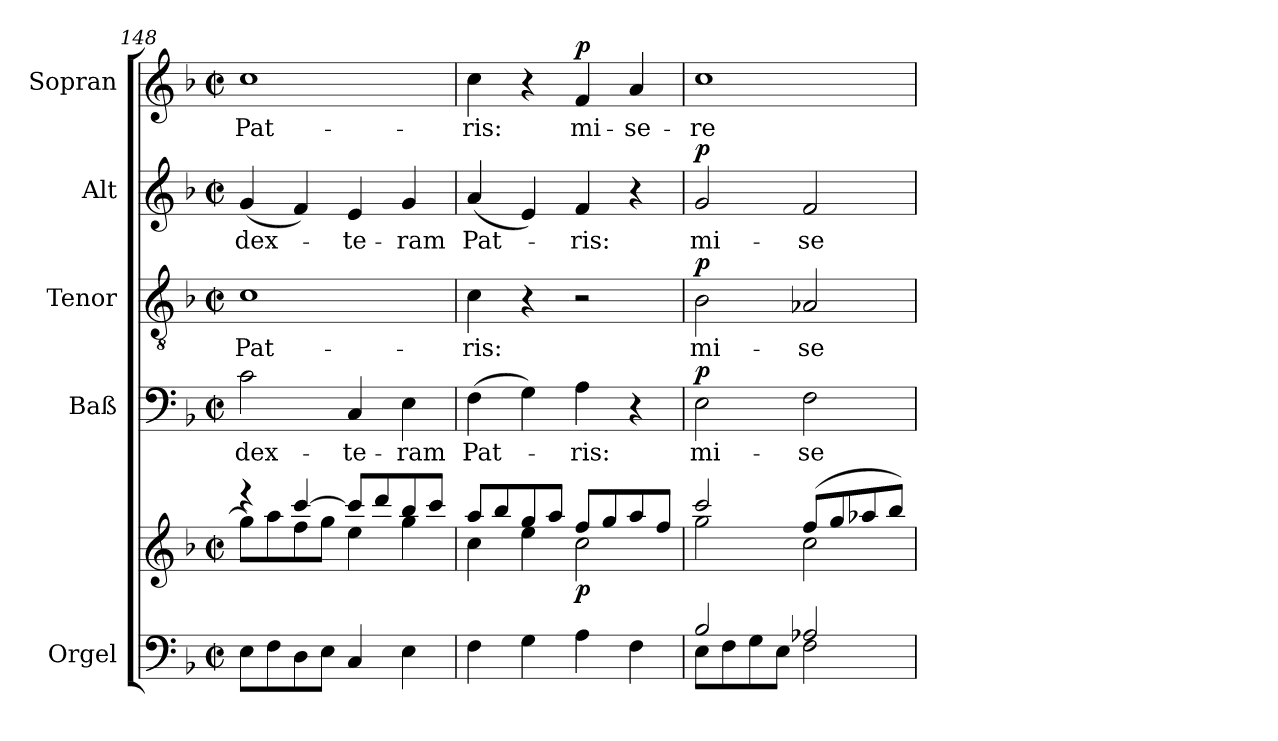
**kern	**kern	**dynam	**kern	**text	**dynam	**kern	**text	**dynam	**kern	**text	**dynam	**kern	**text	**dynam
*part5	*part5	*part5	*part4	*part4	*part4	*part3	*part3	*part3	*part2	*part2	*part2	*part1	*part1	*part1
*staff6	*staff5	*staff5/6	*staff4	*staff4	*staff4	*staff3	*staff3	*staff3	*staff2	*staff2	*staff2	*staff1	*staff1	*staff1
*I"Orgel	*	*	*I"Baß	*	*	*I"Tenor	*	*	*I"Alt	*	*	*I"Sopran	*	*
*I'Org.	*	*	*	*	*	*	*	*	*	*	*	*	*	*
*clefF4	*clefG2	*	*clefF4	*	*	*clefGv2	*	*	*clefG2	*	*	*clefG2	*	*
*k[b-]	*k[b-]	*	*k[b-]	*	*	*k[b-]	*	*	*k[b-]	*	*	*k[b-]	*	*
*F:	*F:	*	*F:	*	*	*F:	*	*	*F:	*	*	*F:	*	*
*M2/2	*M2/2	*	*M2/2	*	*	*M2/2	*	*	*M2/2	*	*	*M2/2	*	*
*met(c|)	*met(c|)	*	*met(c|)	*	*	*met(c|)	*	*	*met(c|)	*	*	*met(c|)	*	*
=148	=148	=148	=148	=148	=148	=148	=148	=148	=148	=148	=148	=148	=148	=148
*	*^	*	*	*	*	*	*	*	*	*	*	*	*	*
!	!	!	!	!	!LO:LY:b	!	!	!LO:LY:b	!	!	!LO:LY:b	!	!	!LO:LY:b	!
8E\L	4rddd	8gg\L]	.	2c\	dex-	.	1c	Pat-	.	(<4g/	dex-	.	1cc	Pat-	.
8F\	.	8aa\	.	.	.	.	.	.	.	.	.	.	.	.	.
8D\	[>4ccc/	8ff\	.	.	.	.	.	.	.	4f/)	.	.	.	.	.
8E\J	.	8gg\J	.	.	.	.	.	.	.	.	.	.	.	.	.
!	!	!	!	!	!LO:LY:b	!	!	!	!	!	!LO:LY:b	!	!	!	!
4C/	8ccc/L]	4ee\	.	4C/	-te-	.	.	.	.	4e/	-te-	.	.	.	.
.	8ddd/	.	.	.	.	.	.	.	.	.	.	.	.	.	.
!	!	!	!	!	!LO:LY:b	!	!	!	!	!	!LO:LY:b	!	!	!	!
4E\	8bb-/	4gg\	.	4E\	-ram	.	.	.	.	4g/	-ram	.	.	.	.
.	8ccc/J	.	.	.	.	.	.	.	.	.	.	.	.	.	.
=149	=149	=149	=149	=149	=149	=149	=149	=149	=149	=149	=149	=149	=149	=149	=149
!	!	!	!	!	!LO:LY:b	!	!	!LO:LY:b	!	!	!LO:LY:b	!	!	!LO:LY:b	!
4F\	8aa/L	4cc\	.	(>4F\	Pat-	.	4c\	-ris:	.	(<4a/	Pat-	.	4cc\	-ris:	.
.	8bb-/	.	.	.	.	.	.	.	.	.	.	.	.	.	.
4G\	8gg/	4ee\	.	4G\)	.	.	4r	.	.	4e/)	.	.	4r	.	.
.	8aa/J	.	.	.	.	.	.	.	.	.	.	.	.	.	.
!	!	!	!LO:DY:b	!	!LO:LY:b	!	!	!	!	!	!LO:LY:b	!	!	!LO:LY:b	!LO:DY:a
4A\	8ff/L	2cc\	p	4A\	-ris:	.	2r	.	.	4f/	-ris:	.	4f/	mi-	p
.	8gg/	.	.	.	.	.	.	.	.	.	.	.	.	.	.
!	!	!	!	!	!	!	!	!	!	!	!	!	!	!LO:LY:b	!
4F\	8aa/	.	.	4r	.	.	.	.	.	4r	.	.	4a/	-se-	.
.	8ff/J	.	.	.	.	.	.	.	.	.	.	.	.	.	.
!!LO:PB:g=z
=150	=150	=150	=150	=150	=150	=150	=150	=150	=150	=150	=150	=150	=150	=150	=150
*^	*	*	*	*	*	*	*	*	*	*	*	*	*	*	*
!	!	!	!	!	!	!LO:LY:b	!LO:DY:a	!	!LO:LY:b	!LO:DY:a	!	!LO:LY:b	!LO:DY:a	!	!LO:LY:b	!
2B-/	8E\L	2ccc/	2gg\	.	2E\	mi-	p	2B-\	mi-	p	2g/	mi-	p	1cc	-re-	.
.	8F\	.	.	.	.	.	.	.	.	.	.	.	.	.	.	.
.	8G\	.	.	.	.	.	.	.	.	.	.	.	.	.	.	.
.	8E\J	.	.	.	.	.	.	.	.	.	.	.	.	.	.	.
!	!	!	!	!	!	!LO:LY:b	!	!	!LO:LY:b	!	!	!LO:LY:b	!	!	!	!
2A-X/	2F\	(>8ff/L	2cc\	.	2F\	-se-	.	2A-X/	-se-	.	2f/	-se-	.	.	.	.
.	.	8gg/	.	.	.	.	.	.	.	.	.	.	.	.	.	.
.	.	8aa-X/	.	.	.	.	.	.	.	.	.	.	.	.	.	.
.	.	8bb-/J)	.	.	.	.	.	.	.	.	.	.	.	.	.	.
*v	*v	*	*	*	*	*	*	*	*	*	*	*	*	*	*	*
*	*v	*v	*	*	*	*	*	*	*	*	*	*	*	*	*
=	=	=	=	=	=	=	=	=	=	=	=	=	=	=
*-	*-	*-	*-	*-	*-	*-	*-	*-	*-	*-	*-	*-	*-	*-
